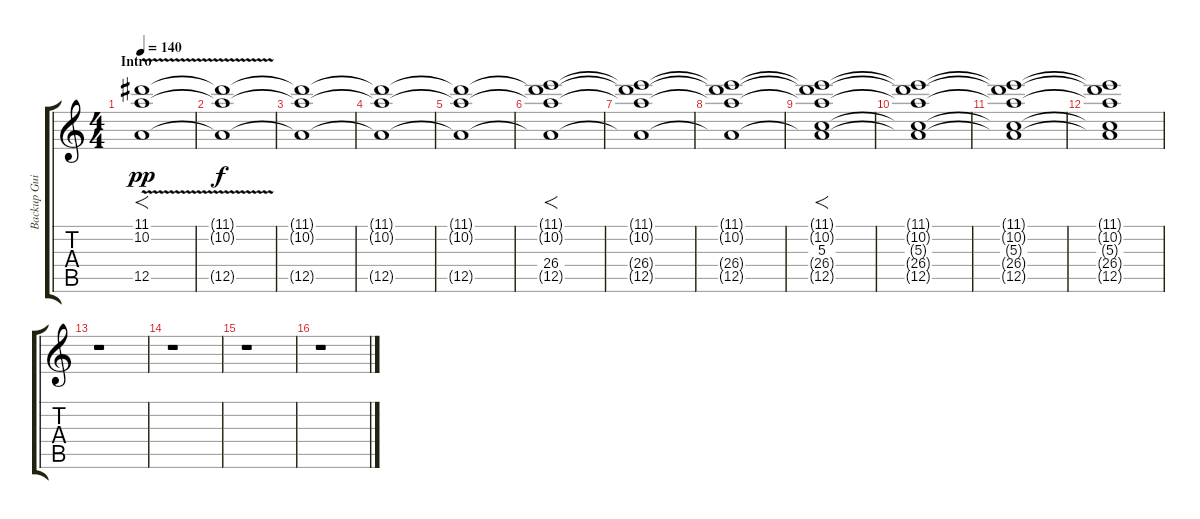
\track ("Backup Guitar / C.Judge / J.Yudkin" "Backup Gui") {instrument overdrivenguitar}
\staff {score tabs}
\tuning (E4 B3 G3 D3 A2 E2) {hide}
\ts (4 4)
\section ("" "Intro")
\tempo 140
\clef g2
\ks c
(11.1 10.2{v} 12.5{v}).1{f dy pp instrument overdrivenguitar} |
(11.1{t} 10.2{t} 12.5{t}).1{dy f} |
(11.1{t} 10.2{t} 12.5{t}).1 |
(11.1{t} 10.2{t} 12.5{t}).1 |
(11.1{t} 10.2{t} 12.5{t}).1 |
(11.1{t} 10.2{t} 26.4 12.5{t}).1{f} |
(11.1{t} 10.2{t} 26.4{t} 12.5{t}).1 |
(11.1{t} 10.2{t} 26.4{t} 12.5{t}).1 |
(11.1{t} 10.2{t} 5.3 26.4{t} 12.5{t}).1{f} |
(11.1{t} 10.2{t} 5.3{t} 26.4{t} 12.5{t}).1 |
(11.1{t} 10.2{t} 5.3{t} 26.4{t} 12.5{t}).1 |
(11.1{t} 10.2{t} 5.3{t} 26.4{t} 12.5{t}).1 |
r.1 |
r.1 |
r.1 |
r.1
